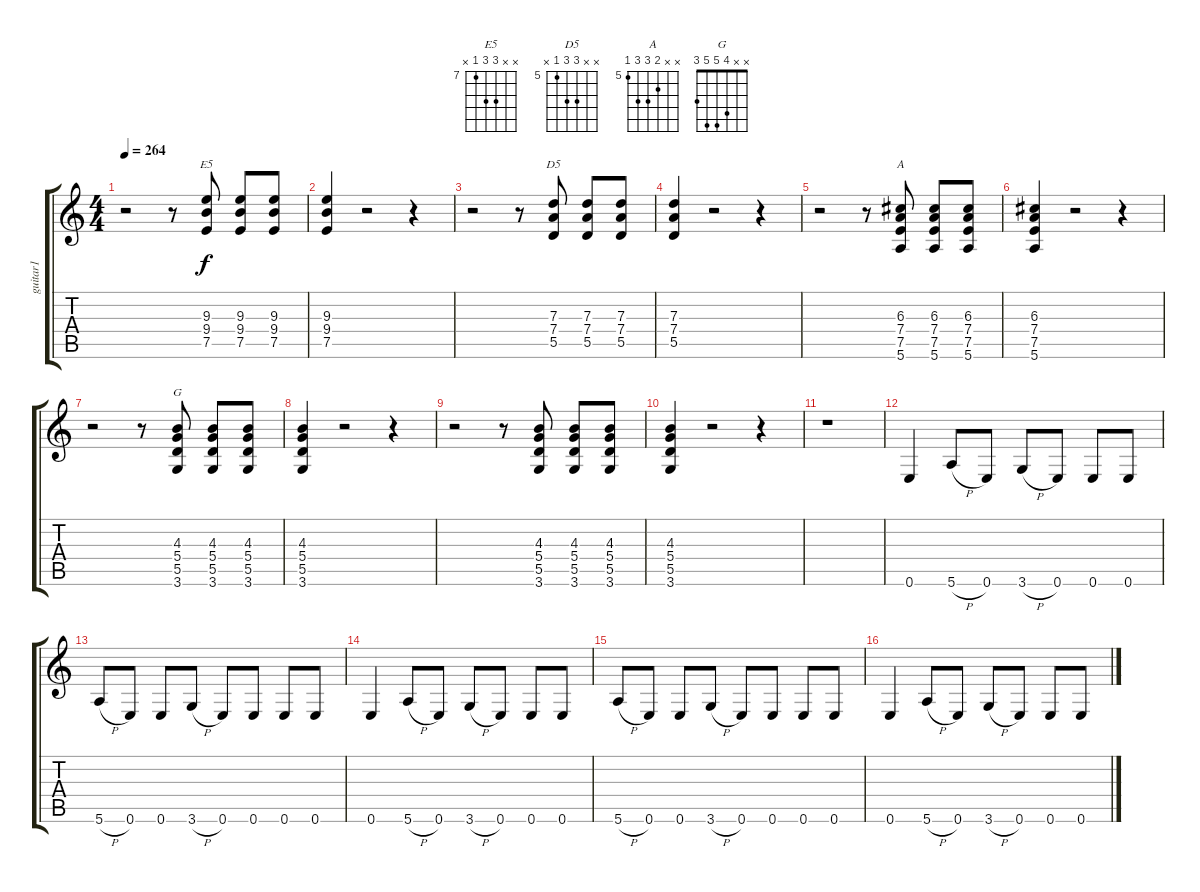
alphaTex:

\track ("guitar1" "guitar1") {instrument distortionguitar}
\staff {score tabs}
\tuning (E4 B3 G3 D3 A2 E2) {hide}
\chord ("E5" x x 9 9 7 x) {firstfret 7}
\chord ("D5" x x 7 7 5 x) {firstfret 5}
\chord ("A" x x 6 7 7 5) {firstfret 5}
\chord ("G" x x 4 5 5 3)
\ts (4 4)
\tempo 264
\clef g2
\ks c
r.2{dy f} r.8 (9.3 9.4 7.5).8{ch "E5"} (9.3 9.4 7.5).8 (9.3 9.4 7.5).8 |
(9.3 9.4 7.5).4 r.2 r.4 |
r.2 r.8 (7.3 7.4 5.5).8{ch "D5"} (7.3 7.4 5.5).8 (7.3 7.4 5.5).8 |
(7.3 7.4 5.5).4 r.2 r.4 |
r.2 r.8 (6.3 7.4 7.5 5.6).8{ch "A"} (6.3 7.4 7.5 5.6).8 (6.3 7.4 7.5 5.6).8 |
(6.3 7.4 7.5 5.6).4 r.2 r.4 |
r.2 r.8 (4.3 5.4 5.5 3.6).8{ch "G"} (4.3 5.4 5.5 3.6).8 (4.3 5.4 5.5 3.6).8 |
(4.3 5.4 5.5 3.6).4 r.2 r.4 |
r.2 r.8 (4.3 5.4 5.5 3.6).8 (4.3 5.4 5.5 3.6).8 (4.3 5.4 5.5 3.6).8 |
(4.3 5.4 5.5 3.6).4 r.2 r.4 |
r.1 |
0.6.4 5.6{h}.8 0.6.8 3.6{h}.8 0.6.8 0.6.8 0.6.8 |
5.6{h}.8 0.6.8 0.6.8 3.6{h}.8 0.6.8 0.6.8 0.6.8 0.6.8 |
0.6.4 5.6{h}.8 0.6.8 3.6{h}.8 0.6.8 0.6.8 0.6.8 |
5.6{h}.8 0.6.8 0.6.8 3.6{h}.8 0.6.8 0.6.8 0.6.8 0.6.8 |
0.6.4 5.6{h}.8 0.6.8 3.6{h}.8 0.6.8 0.6.8 0.6.8
